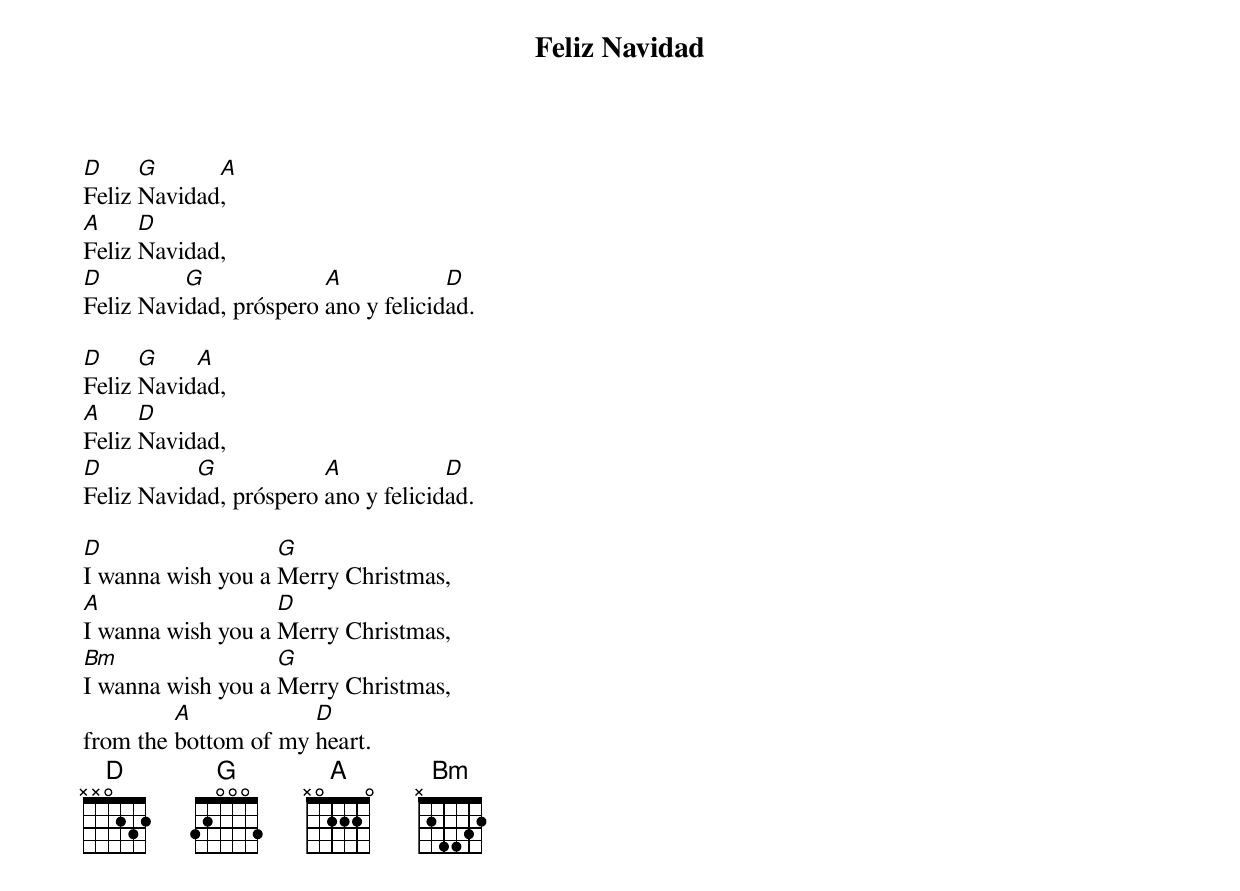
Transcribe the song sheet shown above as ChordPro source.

{t:Feliz Navidad}
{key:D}

[D]Feliz [G]Navidad[A],
[A]Feliz [D]Navidad,
[D]Feliz Navi[G]dad, próspero [A]ano y felicid[D]ad.

[D]Feliz [G]Navid[A]ad,
[A]Feliz [D]Navidad,
[D]Feliz Navid[G]ad, próspero [A]ano y felicid[D]ad.

[D]I wanna wish you a [G]Merry Christmas,
[A]I wanna wish you a [D]Merry Christmas,
[Bm]I wanna wish you a [G]Merry Christmas,
from the [A]bottom of my [D]heart.
